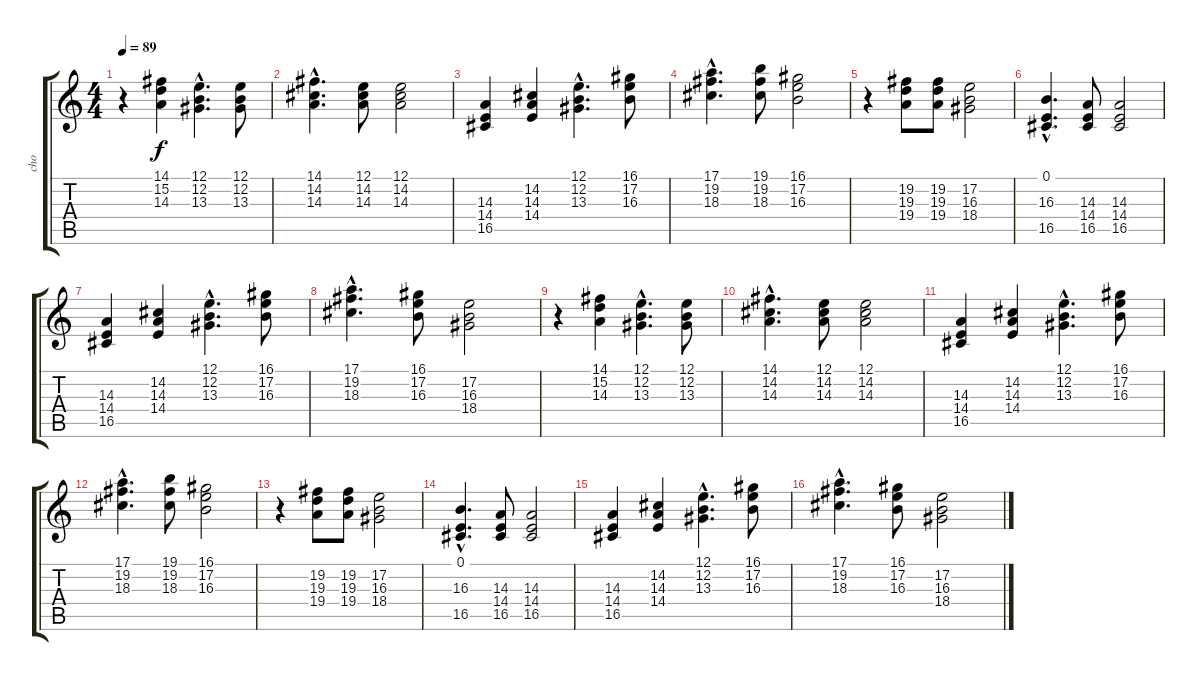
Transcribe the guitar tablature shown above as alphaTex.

\track ("cho" "cho") {instrument choiraahs}
\staff {score tabs}
\tuning (E4 B3 G3 D3 A2 E2) {hide}
\ts (4 4)
\tempo 89
\clef g2
\ks c
r.4{dy f} (14.1 15.2 14.3).4 (12.1{hac} 12.2{hac} 13.3{hac}).4{d} (12.1 12.2 13.3).8 |
(14.1{hac} 14.2{hac} 14.3{hac}).4{d} (12.1 14.2 14.3).8 (12.1 14.2 14.3).2 |
(14.3 14.4 16.5).4 (14.2 14.3 14.4).4 (12.1{hac} 12.2{hac} 13.3{hac}).4{d} (16.1 17.2 16.3).8 |
(17.1{hac} 19.2{hac} 18.3{hac}).4{d} (19.1 19.2 18.3).8 (16.1 17.2 16.3).2 |
r.4 (19.2 19.3 19.4).8 (19.2 19.3 19.4).8 (17.2 16.3 18.4).2 |
(0.1{hac} 16.3{hac} 16.5{hac}).4{d} (14.3 14.4 16.5).8 (14.3 14.4 16.5).2 |
(14.3 14.4 16.5).4 (14.2 14.3 14.4).4 (12.1{hac} 12.2{hac} 13.3{hac}).4{d} (16.1 17.2 16.3).8 |
(17.1{hac} 19.2{hac} 18.3{hac}).4{d} (16.1 17.2 16.3).8 (17.2 16.3 18.4).2 |
r.4 (14.1 15.2 14.3).4 (12.1{hac} 12.2{hac} 13.3{hac}).4{d} (12.1 12.2 13.3).8 |
(14.1{hac} 14.2{hac} 14.3{hac}).4{d} (12.1 14.2 14.3).8 (12.1 14.2 14.3).2 |
(14.3 14.4 16.5).4 (14.2 14.3 14.4).4 (12.1{hac} 12.2{hac} 13.3{hac}).4{d} (16.1 17.2 16.3).8 |
(17.1{hac} 19.2{hac} 18.3{hac}).4{d} (19.1 19.2 18.3).8 (16.1 17.2 16.3).2 |
r.4 (19.2 19.3 19.4).8 (19.2 19.3 19.4).8 (17.2 16.3 18.4).2 |
(0.1{hac} 16.3{hac} 16.5{hac}).4{d} (14.3 14.4 16.5).8 (14.3 14.4 16.5).2 |
(14.3 14.4 16.5).4 (14.2 14.3 14.4).4 (12.1{hac} 12.2{hac} 13.3{hac}).4{d} (16.1 17.2 16.3).8 |
(17.1{hac} 19.2{hac} 18.3{hac}).4{d} (16.1 17.2 16.3).8 (17.2 16.3 18.4).2
